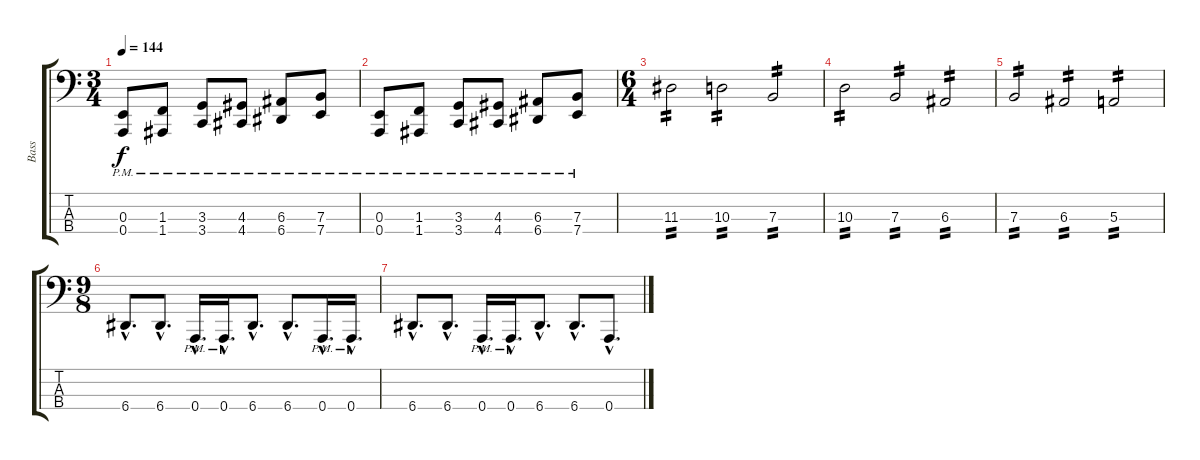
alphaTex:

\track ("Bass" "Bass") {instrument electricbassfinger}
\staff {score tabs}
\tuning (D2 A1 E1 A0) {hide}
\ts (3 4)
\tempo 144
\clef f4
\ks c
(0.3{pm} 0.4{pm}).8{dy f} (1.3{pm} 1.4{pm}).8 (3.3{pm} 3.4{pm}).8 (4.3{pm} 4.4{pm}).8 (6.3{pm} 6.4{pm}).8 (7.3{pm} 7.4{pm}).8 |
(0.3{pm} 0.4{pm}).8 (1.3{pm} 1.4{pm}).8 (3.3{pm} 3.4{pm}).8 (4.3{pm} 4.4{pm}).8 (6.3{pm} 6.4{pm}).8 (7.3{pm} 7.4{pm}).8 |
\ts (6 4)
11.3.2{tp 2} 10.3.2{tp 2} 7.3.2{tp 2} |
10.3.2{tp 2} 7.3.2{tp 2} 6.3.2{tp 2} |
7.3.2{tp 2} 6.3.2{tp 2} 5.3.2{tp 2} |
\ts (9 8)
6.4{hac}.8{d} 6.4{hac}.8{d} 0.4{hac pm}.16{d} 0.4{hac pm}.16{d} 6.4{hac}.8{d} 6.4{hac}.8{d} 0.4{hac pm}.16{d} 0.4{hac pm}.16{d} |
6.4{hac}.8{d} 6.4{hac}.8{d} 0.4{hac pm}.16{d} 0.4{hac pm}.16{d} 6.4{hac}.8{d} 6.4{hac}.8{d} 0.4{hac}.8{d}
